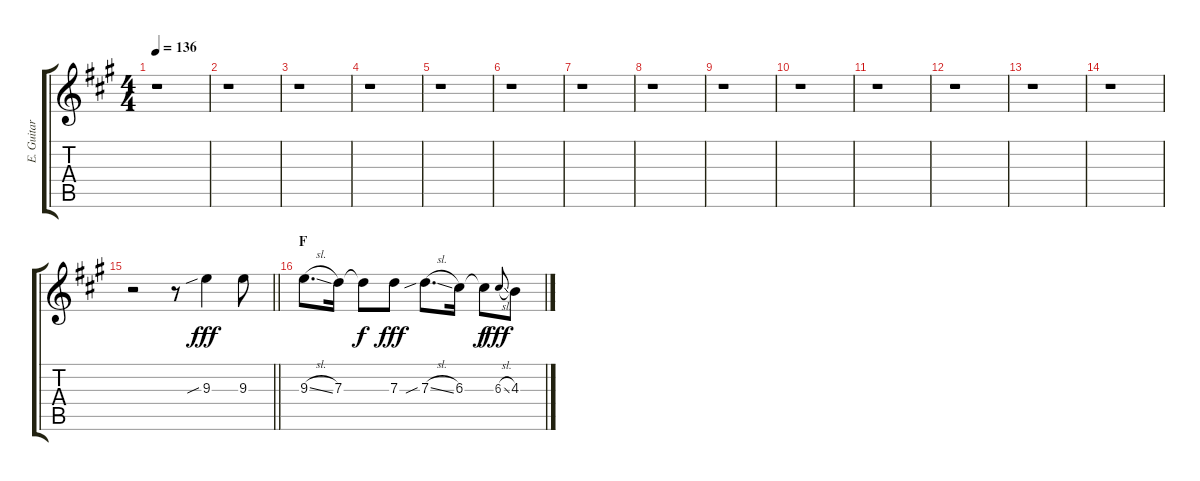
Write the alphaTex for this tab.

\track ("E. Guitar I" "E. Guitar ") {instrument overdrivenguitar}
\staff {score tabs}
\tuning (E4 B3 G3 D3 A2 E2) {hide}
\ts (4 4)
\tempo 136
\clef g2
\ks a
r.1{dy f} |
r.1 |
r.1 |
r.1 |
r.1 |
r.1 |
r.1 |
r.1 |
r.1 |
r.1 |
r.1 |
r.1 |
r.1 |
r.1 |
\barLineRight lightlight
r.2 r.8 9.3{sib}.4{dy fff} 9.3.8 |
\section ("" "F")
9.3{sl}.8{d} 7.3.16 7.3{t}.8{dy f} 7.3.8{dy fff} 7.3{sib sl}.8{d} 6.3.16 6.3{t}.8{dy f} 6.3{sl}.8{gr onbeat dy fff} 4.3.8
